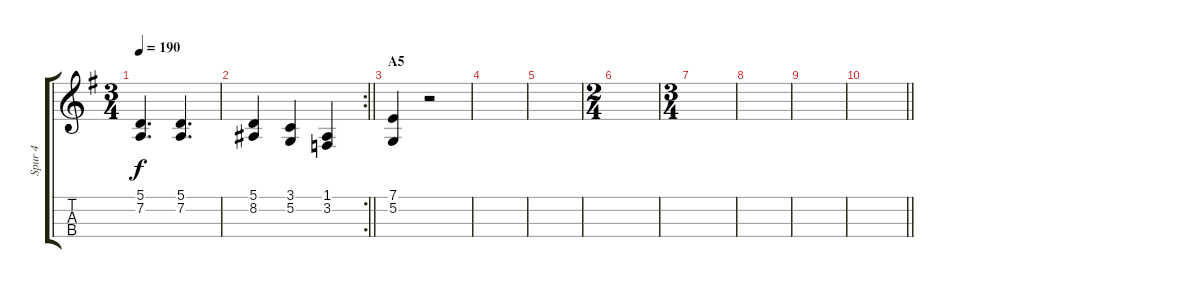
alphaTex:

\track ("Spur 4" "Spur 4") {instrument cello}
\staff {score tabs}
\tuning (A3 D3 G2 C2) {hide}
\ts (3 4)
\tempo 190
\clef g2
\ks eminor
(5.1 7.2).4{d dy f} (5.1 7.2).4{d} |
\rc 2
\barLineRight lightlight
(5.1 8.2).4 (3.1 5.2).4 (1.1 3.2).4 |
\section ("" "A5")
(7.1 5.2).4 r.2 |
|
|
\ts (2 4)
|
\ts (3 4)
|
|
|
\barLineRight lightlight
